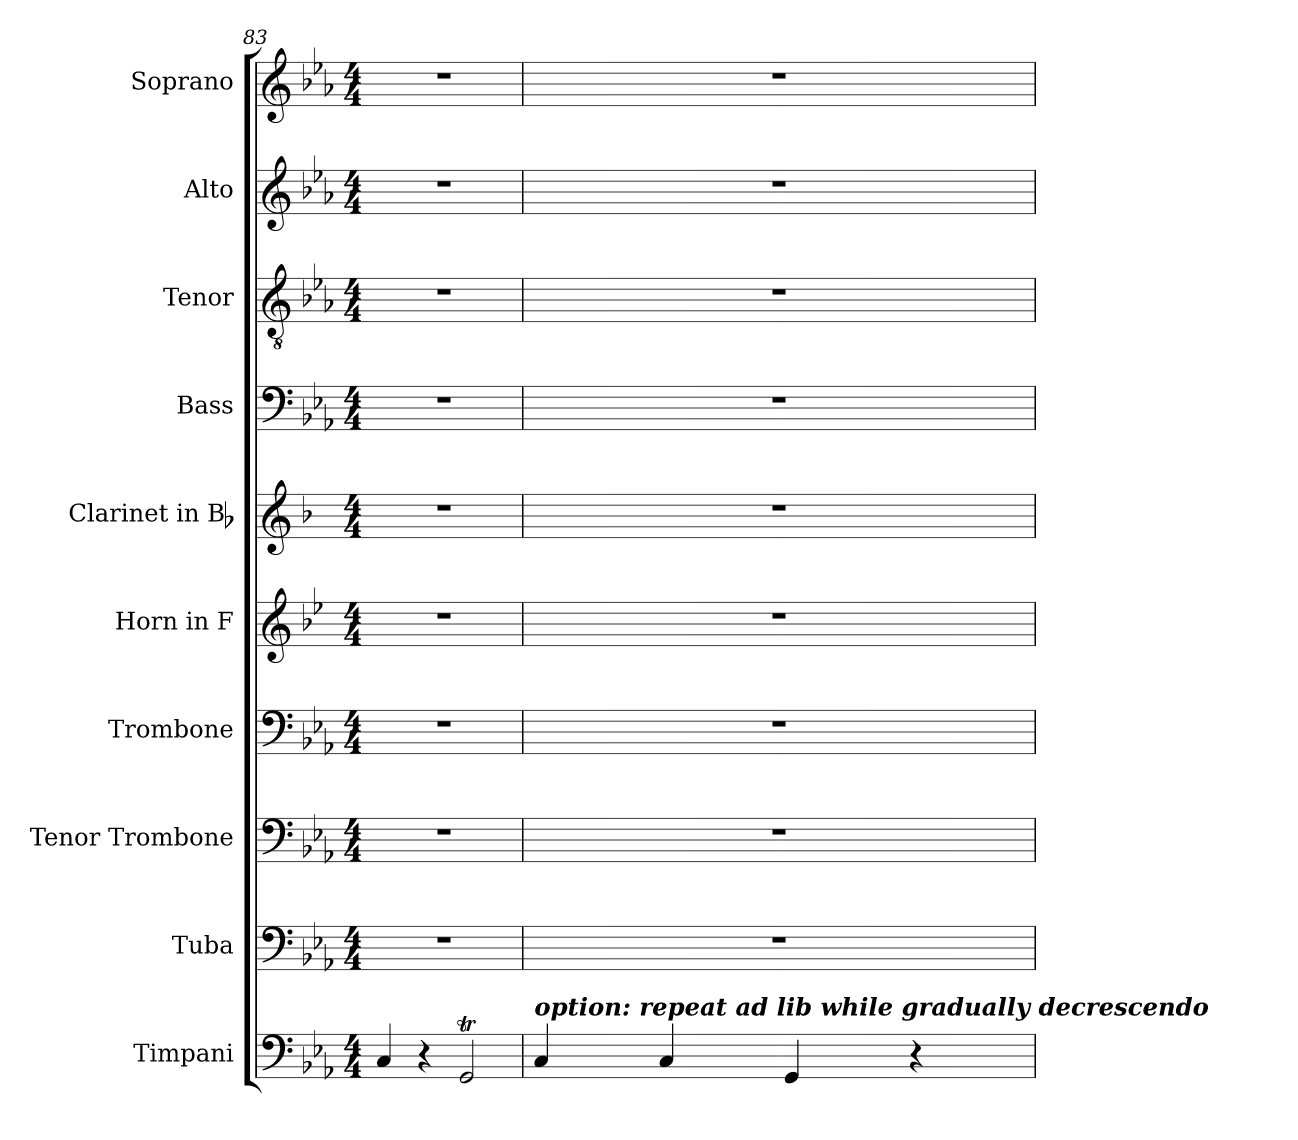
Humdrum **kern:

**kern	**kern	**kern	**kern	**kern	**kern	**kern	**kern	**kern	**kern
*part10	*part9	*part8	*part7	*part6	*part5	*part4	*part3	*part2	*part1
*staff10	*staff9	*staff8	*staff7	*staff6	*staff5	*staff4	*staff3	*staff2	*staff1
*I"Timpani	*I"Tuba	*I"Tenor Trombone	*I"Trombone	*I"Horn in F	*I"Clarinet in Bb	*I"Bass	*I"Tenor	*I"Alto	*I"Soprano
*I'Timp.	*I'Tba.	*I'Ten. Tbn.	*I'Tbn.	*I'Hn.	*I'Cl.	*I'B.	*I'T.	*I'A.	*I'S.
*clefF4	*clefF4	*clefF4	*clefF4	*clefG2	*clefG2	*clefF4	*clefGv2	*clefG2	*clefG2
*	*	*	*	*ITrd4c7	*ITrd1c2	*	*ITrd7c12	*	*
*k[b-e-a-]	*k[b-e-a-]	*k[b-e-a-]	*k[b-e-a-]	*k[b-e-a-]	*k[b-e-a-]	*k[b-e-a-]	*k[b-e-a-]	*k[b-e-a-]	*k[b-e-a-]
*c:	*c:	*c:	*c:	*c:	*c:	*c:	*c:	*c:	*c:
*M4/4	*M4/4	*M4/4	*M4/4	*M4/4	*M4/4	*M4/4	*M4/4	*M4/4	*M4/4
=83	=83	=83	=83	=83	=83	=83	=83	=83	=83
4Ci/	1r	1r	1r	1r	1r	1r	1r	1r	1r
4r	.	.	.	.	.	.	.	.	.
2GGti/	.	.	.	.	.	.	.	.	.
!!LO:LB:g=z
=84	=84	=84	=84	=84	=84	=84	=84	=84	=84
!LO:TX:a:Bi:t=option&colon; repeat ad lib while gradually decrescendo	!	!	!	!	!	!	!	!	!
4Ci/	1r	1r	1r	1r	1r	1r	1r	1r	1r
4Ci/	.	.	.	.	.	.	.	.	.
4GGi/	.	.	.	.	.	.	.	.	.
4r	.	.	.	.	.	.	.	.	.
=	=	=	=	=	=	=	=	=	=
*-	*-	*-	*-	*-	*-	*-	*-	*-	*-
